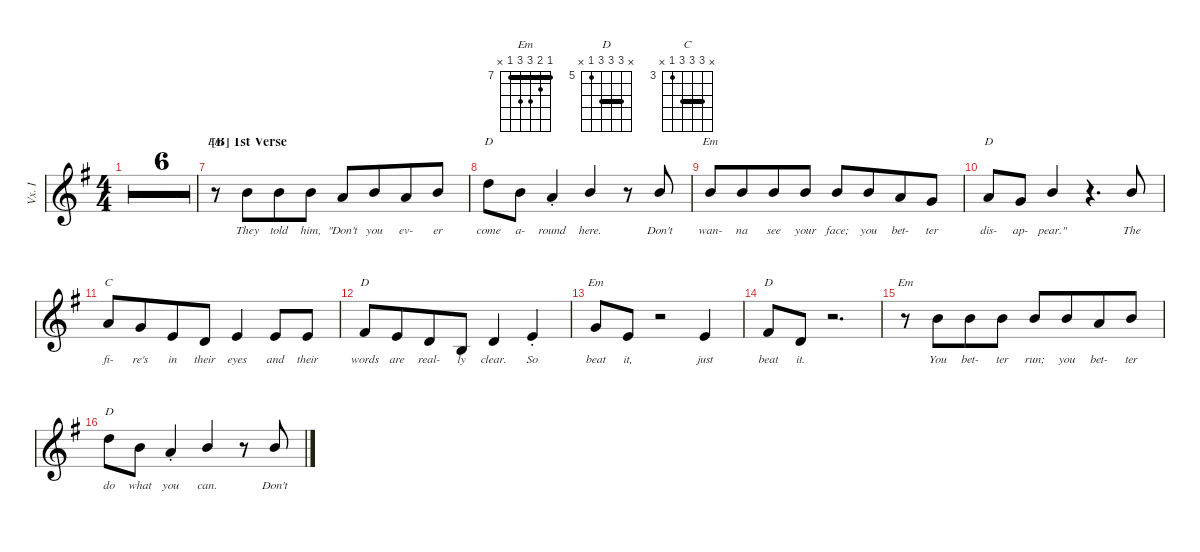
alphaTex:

\defaultSystemsLayout 4
\hideDynamics
\bracketExtendMode groupsimilarinstruments
\otherSystemsTrackNameOrientation horizontal
\track ("Voice I" "Vx. I") {defaultSystemsLayout 4 multiBarRest instrument voiceoohs}
\staff {score}
\tuning (Eb4 Bb3 Gb3 Db3 Ab2 Eb2)
\displaytranspose 1
\chord ("Em" 7 8 9 9 7 x) {firstfret 7 showfingering false barre 7}
\chord ("D" x 7 7 7 5 x) {firstfret 5 showfingering false barre (7 7)}
\chord ("C" x 5 5 5 3 x) {firstfret 3 showfingering false barre (5 5)}
\ts (4 4)
\tempo 139
\clef g2
\ks g
r.1{ch "Em" dy mf beam Down} |
r.1{ch "D" beam Down} |
r.1{ch "Em" beam Down} |
r.1{ch "D" beam Down} |
r.1{ch "Em" beam Down} |
\barLineRight lightlight
r.1{ch "D" beam Down} |
\section ("B" "1st Verse")
r.8{ch "Em" beam Down} 7.1{acc forcenatural}.8{lyrics (0 "They") lyrics (1 "") lyrics (2 "") lyrics (3 "") lyrics (4 "") beam Up beam merge} 7.1{acc forcenatural}.8{lyrics (0 "told") lyrics (1 "") lyrics (2 "") lyrics (3 "") lyrics (4 "") beam Up} 7.1{acc forcenatural}.8{lyrics (0 "him,") lyrics (1 "") lyrics (2 "") lyrics (3 "") lyrics (4 "") beam Up} 5.1{acc forcenatural}.8{lyrics (0 "\"Don't") lyrics (1 "") lyrics (2 "") lyrics (3 "") lyrics (4 "") beam Up} 7.1{acc forcenatural}.8{lyrics (0 "you") lyrics (1 "") lyrics (2 "") lyrics (3 "") lyrics (4 "") beam Up beam merge} 5.1{acc forcenatural}.8{lyrics (0 "ev-") lyrics (1 "") lyrics (2 "") lyrics (3 "") lyrics (4 "") beam Up} 7.1{acc forcenatural}.8{lyrics (0 "er") lyrics (1 "") lyrics (2 "") lyrics (3 "") lyrics (4 "") beam Up} |
10.1{acc forcenatural}.8{ch "D" lyrics (0 "come") lyrics (1 "") lyrics (2 "") lyrics (3 "") lyrics (4 "") beam Down} 12.2{acc forcenatural}.8{lyrics (0 "a-") lyrics (1 "") lyrics (2 "") lyrics (3 "") lyrics (4 "") beam Down} 10.2{st acc forcenatural}.4{lyrics (0 "round") lyrics (1 "") lyrics (2 "") lyrics (3 "") lyrics (4 "") beam Up} 12.2{acc forcenatural}.4{lyrics (0 "here.") lyrics (1 "") lyrics (2 "") lyrics (3 "") lyrics (4 "") beam Up} r.8{beam Up} 7.1{acc forcenatural}.8{lyrics (0 "Don't") lyrics (1 "") lyrics (2 "") lyrics (3 "") lyrics (4 "") beam Up} |
7.1{acc forcenatural}.8{ch "Em" lyrics (0 "wan-") lyrics (1 "") lyrics (2 "") lyrics (3 "") lyrics (4 "") beam Up} 7.1{acc forcenatural}.8{lyrics (0 "na") lyrics (1 "") lyrics (2 "") lyrics (3 "") lyrics (4 "") beam Up beam merge} 7.1{acc forcenatural}.8{lyrics (0 "see") lyrics (1 "") lyrics (2 "") lyrics (3 "") lyrics (4 "") beam Up} 7.1{acc forcenatural}.8{lyrics (0 "your") lyrics (1 "") lyrics (2 "") lyrics (3 "") lyrics (4 "") beam Up} 7.1{acc forcenatural}.8{lyrics (0 "face;") lyrics (1 "") lyrics (2 "") lyrics (3 "") lyrics (4 "") beam Up beam merge} 7.1{acc forcenatural}.8{lyrics (0 "you") lyrics (1 "") lyrics (2 "") lyrics (3 "") lyrics (4 "") beam Up beam merge} 5.1{acc forcenatural}.8{lyrics (0 "bet-") lyrics (1 "") lyrics (2 "") lyrics (3 "") lyrics (4 "") beam Up} 3.1{acc forcenatural}.8{lyrics (0 "ter") lyrics (1 "") lyrics (2 "") lyrics (3 "") lyrics (4 "") beam Up} |
5.1{acc forcenatural}.8{ch "D" lyrics (0 "dis-") lyrics (1 "") lyrics (2 "") lyrics (3 "") lyrics (4 "") beam Up} 3.1{acc forcenatural}.8{lyrics (0 "ap-") lyrics (1 "") lyrics (2 "") lyrics (3 "") lyrics (4 "") beam Up} 7.1{acc forcenatural}.4{lyrics (0 "pear.\"") lyrics (1 "") lyrics (2 "") lyrics (3 "") lyrics (4 "") beam Up} r.4{d beam Up} 7.1{acc forcenatural}.8{lyrics (0 "The") lyrics (1 "") lyrics (2 "") lyrics (3 "") lyrics (4 "") beam Up} |
5.1{acc forcenatural}.8{ch "C" lyrics (0 "fi-") lyrics (1 "") lyrics (2 "") lyrics (3 "") lyrics (4 "") beam Up beam merge} 3.1{acc forcenatural}.8{lyrics (0 "re's") lyrics (1 "") lyrics (2 "") lyrics (3 "") lyrics (4 "") beam Up beam merge} 5.2{acc forcenatural}.8{lyrics (0 "in") lyrics (1 "") lyrics (2 "") lyrics (3 "") lyrics (4 "") beam Up} 3.2{acc forcenatural}.8{lyrics (0 "their") lyrics (1 "") lyrics (2 "") lyrics (3 "") lyrics (4 "") beam Up} 5.2{acc forcenatural}.4{lyrics (0 "eyes") lyrics (1 "") lyrics (2 "") lyrics (3 "") lyrics (4 "") beam Up} 5.2{acc forcenatural}.8{lyrics (0 "and") lyrics (1 "") lyrics (2 "") lyrics (3 "") lyrics (4 "") beam Up} 5.2{acc forcenatural}.8{lyrics (0 "their") lyrics (1 "") lyrics (2 "") lyrics (3 "") lyrics (4 "") beam Up} |
7.2{acc #}.8{ch "D" lyrics (0 "words") lyrics (1 "") lyrics (2 "") lyrics (3 "") lyrics (4 "") beam Up} 5.2{acc forcenatural}.8{lyrics (0 "are") lyrics (1 "") lyrics (2 "") lyrics (3 "") lyrics (4 "") beam Up beam merge} 3.2{acc forcenatural}.8{lyrics (0 "real-") lyrics (1 "") lyrics (2 "") lyrics (3 "") lyrics (4 "") beam Up} 4.3{acc forcenatural}.8{lyrics (0 "ly") lyrics (1 "") lyrics (2 "") lyrics (3 "") lyrics (4 "") beam Up} 3.2{acc forcenatural}.4{lyrics (0 "clear.") lyrics (1 "") lyrics (2 "") lyrics (3 "") lyrics (4 "") beam Up} 5.2{st acc forcenatural}.4{lyrics (0 "So") lyrics (1 "") lyrics (2 "") lyrics (3 "") lyrics (4 "") beam Up} |
3.1{acc forcenatural}.8{ch "Em" lyrics (0 "beat") lyrics (1 "") lyrics (2 "") lyrics (3 "") lyrics (4 "") beam Up} 5.2{acc forcenatural}.8{lyrics (0 "it,") lyrics (1 "") lyrics (2 "") lyrics (3 "") lyrics (4 "") beam Up} r.2{beam Up} 0.1{acc forcenatural}.4{lyrics (0 "just") lyrics (1 "") lyrics (2 "") lyrics (3 "") lyrics (4 "") beam Up} |
2.1{acc #}.8{ch "D" lyrics (0 "beat") lyrics (1 "") lyrics (2 "") lyrics (3 "") lyrics (4 "") beam Up} 3.2{acc forcenatural}.8{lyrics (0 "it.") lyrics (1 "") lyrics (2 "") lyrics (3 "") lyrics (4 "") beam Up} r.2{d beam Up} |
r.8{ch "Em" beam Down} 7.1{acc forcenatural}.8{lyrics (0 "You") lyrics (1 "") lyrics (2 "") lyrics (3 "") lyrics (4 "") beam Up beam merge} 7.1{acc forcenatural}.8{lyrics (0 "bet-") lyrics (1 "") lyrics (2 "") lyrics (3 "") lyrics (4 "") beam Up} 7.1{acc forcenatural}.8{lyrics (0 "ter") lyrics (1 "") lyrics (2 "") lyrics (3 "") lyrics (4 "") beam Up} 7.1{acc forcenatural}.8{lyrics (0 "run;") lyrics (1 "") lyrics (2 "") lyrics (3 "") lyrics (4 "") beam Up} 7.1{acc forcenatural}.8{lyrics (0 "you") lyrics (1 "") lyrics (2 "") lyrics (3 "") lyrics (4 "") beam Up beam merge} 5.1{acc forcenatural}.8{lyrics (0 "bet-") lyrics (1 "") lyrics (2 "") lyrics (3 "") lyrics (4 "") beam Up} 7.1{acc forcenatural}.8{lyrics (0 "ter") lyrics (1 "") lyrics (2 "") lyrics (3 "") lyrics (4 "") beam Up} |
10.1{acc forcenatural}.8{ch "D" lyrics (0 "do") lyrics (1 "") lyrics (2 "") lyrics (3 "") lyrics (4 "") beam Down} 12.2{acc forcenatural}.8{lyrics (0 "what") lyrics (1 "") lyrics (2 "") lyrics (3 "") lyrics (4 "") beam Down} 10.2{st acc forcenatural}.4{lyrics (0 "you") lyrics (1 "") lyrics (2 "") lyrics (3 "") lyrics (4 "") beam Up} 12.2{acc forcenatural}.4{lyrics (0 "can.") lyrics (1 "") lyrics (2 "") lyrics (3 "") lyrics (4 "") beam Up} r.8{beam Up} 7.1{acc forcenatural}.8{lyrics (0 "Don't") lyrics (1 "") lyrics (2 "") lyrics (3 "") lyrics (4 "") beam Up}
